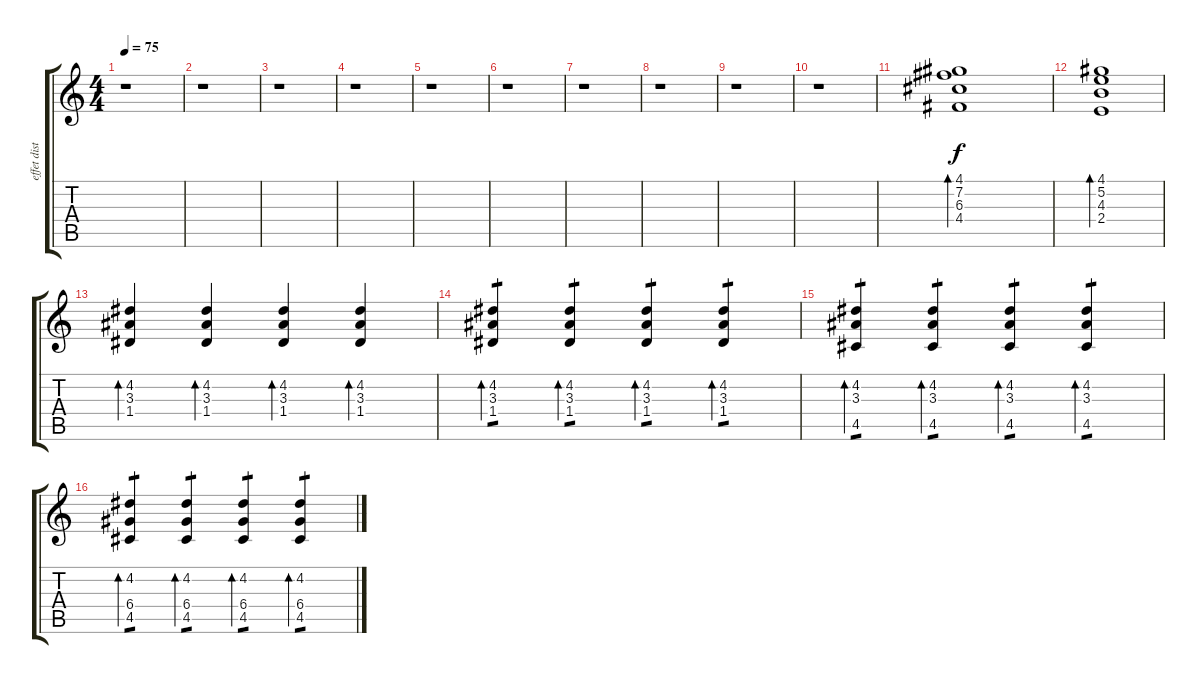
\track ("effet dist" "effet dist") {instrument overdrivenguitar}
\staff {score tabs}
\tuning (E4 B3 G3 D3 A2 D2) {hide}
\ts (4 4)
\tempo 75
\clef g2
\ks c
r.1{dy f} |
r.1 |
r.1 |
r.1 |
r.1 |
r.1 |
r.1 |
r.1 |
r.1 |
r.1 |
(4.1 7.2 6.3 4.4).1{bd 480} |
(4.1 5.2 4.3 2.4).1{bd 480} |
(4.2 3.3 1.4).4{bd 480} (4.2 3.3 1.4).4{bd 480} (4.2 3.3 1.4).4{bd 480} (4.2 3.3 1.4).4{bd 480} |
(4.2 3.3 1.4).4{bd 480 tp 1} (4.2 3.3 1.4).4{bd 480 tp 1} (4.2 3.3 1.4).4{bd 480 tp 1} (4.2 3.3 1.4).4{bd 480 tp 1} |
(4.2 3.3 4.5).4{bd 480 tp 1} (4.2 3.3 4.5).4{bd 480 tp 1} (4.2 3.3 4.5).4{bd 480 tp 1} (4.2 3.3 4.5).4{bd 480 tp 1} |
(4.2 6.4 4.5).4{bd 480 tp 1} (4.2 6.4 4.5).4{bd 480 tp 1} (4.2 6.4 4.5).4{bd 480 tp 1} (4.2 6.4 4.5).4{bd 480 tp 1}
